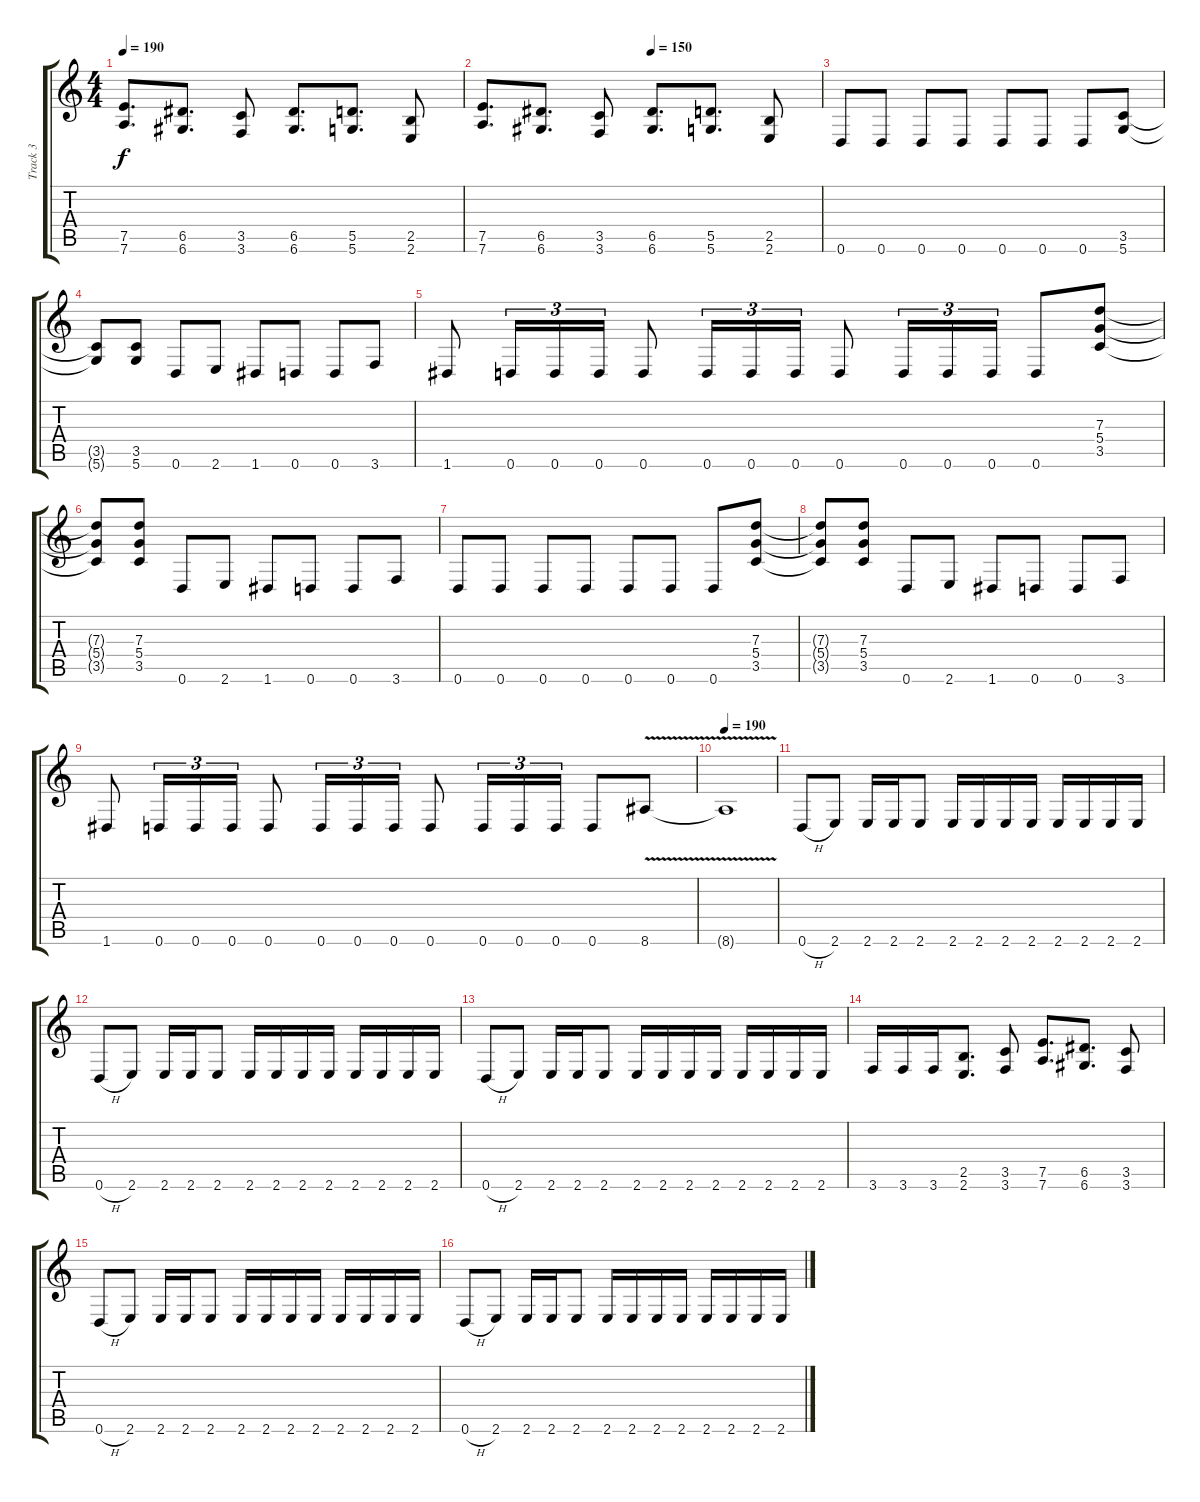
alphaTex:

\track ("Track 3" "Track 3") {instrument electricbasspick}
\staff {score tabs}
\tuning (E4 B3 G3 D3 A2 D2) {hide}
\ts (4 4)
\tempo 190
\clef g2
\ks c
(7.5 7.6).8{d dy f} (6.5 6.6).8{d} (3.5 3.6).8 (6.5 6.6).8{d} (5.5 5.6).8{d} (2.5 2.6).8 |
\tempo (150 0.5)
(7.5 7.6).8{d} (6.5 6.6).8{d} (3.5 3.6).8 (6.5 6.6).8{d} (5.5 5.6).8{d} (2.5 2.6).8 |
0.6.8 0.6.8 0.6.8 0.6.8 0.6.8 0.6.8 0.6.8 (3.5 5.6).8 |
(3.5{t} 5.6{t}).8 (3.5 5.6).8 0.6.8 2.6.8 1.6.8 0.6.8 0.6.8 3.6.8 |
1.6.8 0.6.16{tu (3 2)} 0.6.16{tu (3 2)} 0.6.16{tu (3 2)} 0.6.8 0.6.16{tu (3 2)} 0.6.16{tu (3 2)} 0.6.16{tu (3 2)} 0.6.8 0.6.16{tu (3 2)} 0.6.16{tu (3 2)} 0.6.16{tu (3 2)} 0.6.8 (7.3 5.4 3.5).8 |
(7.3{t} 5.4{t} 3.5{t}).8 (7.3 5.4 3.5).8 0.6.8 2.6.8 1.6.8 0.6.8 0.6.8 3.6.8 |
0.6.8 0.6.8 0.6.8 0.6.8 0.6.8 0.6.8 0.6.8 (7.3 5.4 3.5).8 |
(7.3{t} 5.4{t} 3.5{t}).8 (7.3 5.4 3.5).8 0.6.8 2.6.8 1.6.8 0.6.8 0.6.8 3.6.8 |
1.6.8 0.6.16{tu (3 2)} 0.6.16{tu (3 2)} 0.6.16{tu (3 2)} 0.6.8 0.6.16{tu (3 2)} 0.6.16{tu (3 2)} 0.6.16{tu (3 2)} 0.6.8 0.6.16{tu (3 2)} 0.6.16{tu (3 2)} 0.6.16{tu (3 2)} 0.6.8 8.6{v}.8 |
\tempo 190
8.6{t}.1 |
0.6{h}.8 2.6.8 2.6.16 2.6.16 2.6.8 2.6.16 2.6.16 2.6.16 2.6.16 2.6.16 2.6.16 2.6.16 2.6.16 |
0.6{h}.8 2.6.8 2.6.16 2.6.16 2.6.8 2.6.16 2.6.16 2.6.16 2.6.16 2.6.16 2.6.16 2.6.16 2.6.16 |
0.6{h}.8 2.6.8 2.6.16 2.6.16 2.6.8 2.6.16 2.6.16 2.6.16 2.6.16 2.6.16 2.6.16 2.6.16 2.6.16 |
3.6.16 3.6.16 3.6.16 (2.5 2.6).8{d} (3.5 3.6).8 (7.5 7.6).8{d} (6.5 6.6).8{d} (3.5 3.6).8 |
0.6{h}.8 2.6.8 2.6.16 2.6.16 2.6.8 2.6.16 2.6.16 2.6.16 2.6.16 2.6.16 2.6.16 2.6.16 2.6.16 |
0.6{h}.8 2.6.8 2.6.16 2.6.16 2.6.8 2.6.16 2.6.16 2.6.16 2.6.16 2.6.16 2.6.16 2.6.16 2.6.16
